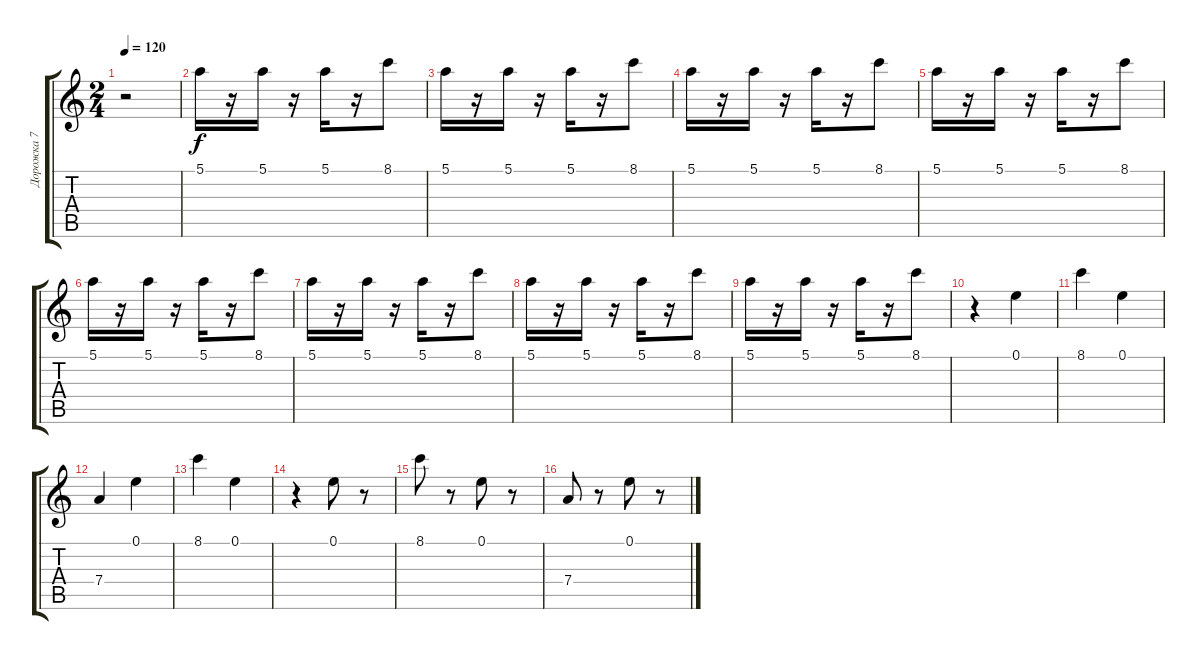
\track ("Дорожка 7" "Дорожка 7") {instrument acousticguitarsteel}
\staff {score tabs}
\tuning (E4 B3 G3 D3 A2 E2) {hide}
\ts (2 4)
\tempo 120
\clef g2
\ks c
r.2{dy f instrument acousticguitarsteel} |
5.1.16 r.16 5.1.16 r.16 5.1.16 r.16 8.1.8 |
5.1.16 r.16 5.1.16 r.16 5.1.16 r.16 8.1.8 |
5.1.16 r.16 5.1.16 r.16 5.1.16 r.16 8.1.8 |
5.1.16 r.16 5.1.16 r.16 5.1.16 r.16 8.1.8 |
5.1.16 r.16 5.1.16 r.16 5.1.16 r.16 8.1.8 |
5.1.16 r.16 5.1.16 r.16 5.1.16 r.16 8.1.8 |
5.1.16 r.16 5.1.16 r.16 5.1.16 r.16 8.1.8 |
5.1.16 r.16 5.1.16 r.16 5.1.16 r.16 8.1.8 |
r.4 0.1.4 |
8.1.4 0.1.4 |
7.4.4 0.1.4 |
8.1.4 0.1.4 |
r.4 0.1.8 r.8 |
8.1.8 r.8 0.1.8 r.8 |
7.4.8 r.8 0.1.8 r.8
